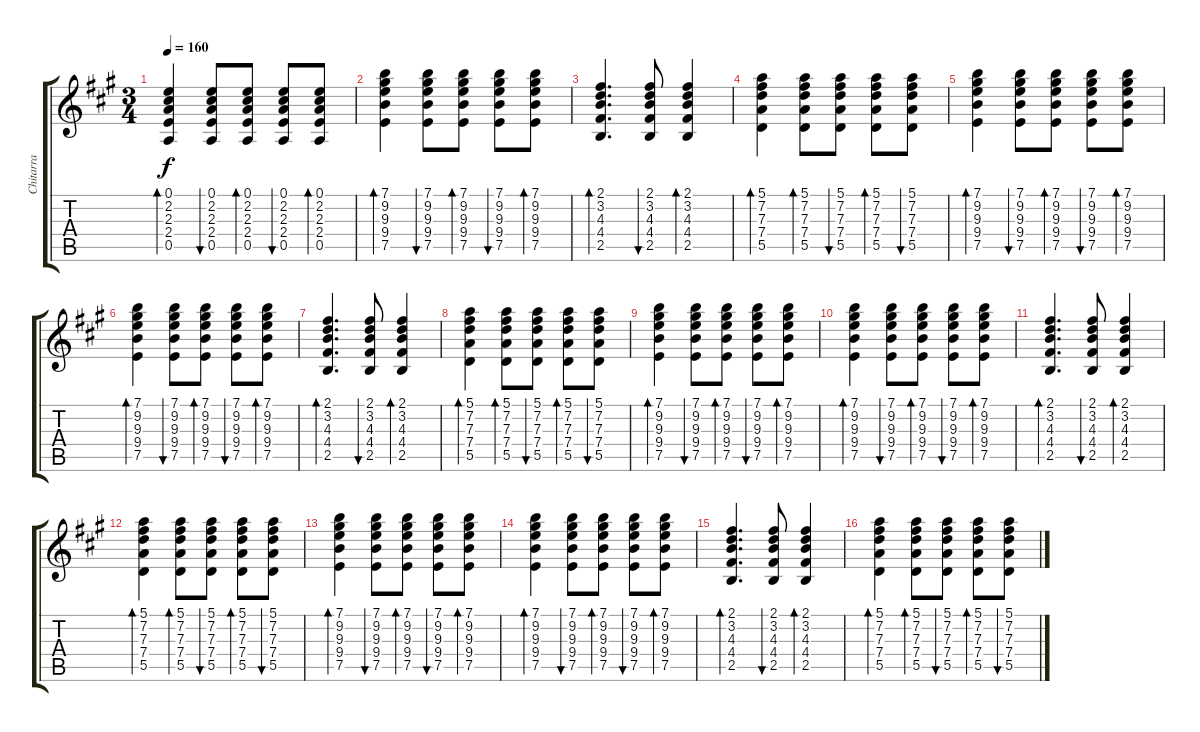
\track ("Chitarra" "Chitarra") {instrument acousticguitarsteel}
\staff {score tabs}
\tuning (E4 B3 G3 D3 A2 E2) {hide}
\ts (3 4)
\tempo 160
\clef g2
\ks a
(0.1 2.2 2.3 2.4 0.5).4{bd 120 dy f} (0.1 2.2 2.3 2.4 0.5).8{bu 30} (0.1 2.2 2.3 2.4 0.5).8{bd 30} (0.1 2.2 2.3 2.4 0.5).8{bu 30} (0.1 2.2 2.3 2.4 0.5).8{bd 30} |
(7.1 9.2 9.3 9.4 7.5).4{bd 120} (7.1 9.2 9.3 9.4 7.5).8{bu 30} (7.1 9.2 9.3 9.4 7.5).8{bd 30} (7.1 9.2 9.3 9.4 7.5).8{bu 30} (7.1 9.2 9.3 9.4 7.5).8{bd 30} |
(2.1 3.2 4.3 4.4 2.5).4{d bd 120} (2.1 3.2 4.3 4.4 2.5).8{bu 60} (2.1 3.2 4.3 4.4 2.5).4{bd 120} |
(5.1 7.2 7.3 7.4 5.5).4{bd 120} (5.1 7.2 7.3 7.4 5.5).8{bd 120} (5.1 7.2 7.3 7.4 5.5).8{bu 60} (5.1 7.2 7.3 7.4 5.5).8{bd 120} (5.1 7.2 7.3 7.4 5.5).8{bu 60} |
(7.1 9.2 9.3 9.4 7.5).4{bd 120} (7.1 9.2 9.3 9.4 7.5).8{bu 30} (7.1 9.2 9.3 9.4 7.5).8{bd 30} (7.1 9.2 9.3 9.4 7.5).8{bu 30} (7.1 9.2 9.3 9.4 7.5).8{bd 30} |
(7.1 9.2 9.3 9.4 7.5).4{bd 120} (7.1 9.2 9.3 9.4 7.5).8{bu 30} (7.1 9.2 9.3 9.4 7.5).8{bd 30} (7.1 9.2 9.3 9.4 7.5).8{bu 30} (7.1 9.2 9.3 9.4 7.5).8{bd 30} |
(2.1 3.2 4.3 4.4 2.5).4{d bd 120} (2.1 3.2 4.3 4.4 2.5).8{bu 60} (2.1 3.2 4.3 4.4 2.5).4{bd 120} |
(5.1 7.2 7.3 7.4 5.5).4{bd 120} (5.1 7.2 7.3 7.4 5.5).8{bd 120} (5.1 7.2 7.3 7.4 5.5).8{bu 60} (5.1 7.2 7.3 7.4 5.5).8{bd 120} (5.1 7.2 7.3 7.4 5.5).8{bu 60} |
(7.1 9.2 9.3 9.4 7.5).4{bd 120} (7.1 9.2 9.3 9.4 7.5).8{bu 30} (7.1 9.2 9.3 9.4 7.5).8{bd 30} (7.1 9.2 9.3 9.4 7.5).8{bu 30} (7.1 9.2 9.3 9.4 7.5).8{bd 30} |
(7.1 9.2 9.3 9.4 7.5).4{bd 120} (7.1 9.2 9.3 9.4 7.5).8{bu 30} (7.1 9.2 9.3 9.4 7.5).8{bd 30} (7.1 9.2 9.3 9.4 7.5).8{bu 30} (7.1 9.2 9.3 9.4 7.5).8{bd 30} |
(2.1 3.2 4.3 4.4 2.5).4{d bd 120} (2.1 3.2 4.3 4.4 2.5).8{bu 60} (2.1 3.2 4.3 4.4 2.5).4{bd 120} |
(5.1 7.2 7.3 7.4 5.5).4{bd 120} (5.1 7.2 7.3 7.4 5.5).8{bd 120} (5.1 7.2 7.3 7.4 5.5).8{bu 60} (5.1 7.2 7.3 7.4 5.5).8{bd 120} (5.1 7.2 7.3 7.4 5.5).8{bu 60} |
(7.1 9.2 9.3 9.4 7.5).4{bd 120} (7.1 9.2 9.3 9.4 7.5).8{bu 30} (7.1 9.2 9.3 9.4 7.5).8{bd 30} (7.1 9.2 9.3 9.4 7.5).8{bu 30} (7.1 9.2 9.3 9.4 7.5).8{bd 30} |
(7.1 9.2 9.3 9.4 7.5).4{bd 120} (7.1 9.2 9.3 9.4 7.5).8{bu 30} (7.1 9.2 9.3 9.4 7.5).8{bd 30} (7.1 9.2 9.3 9.4 7.5).8{bu 30} (7.1 9.2 9.3 9.4 7.5).8{bd 30} |
(2.1 3.2 4.3 4.4 2.5).4{d bd 120} (2.1 3.2 4.3 4.4 2.5).8{bu 60} (2.1 3.2 4.3 4.4 2.5).4{bd 120} |
(5.1 7.2 7.3 7.4 5.5).4{bd 120} (5.1 7.2 7.3 7.4 5.5).8{bd 120} (5.1 7.2 7.3 7.4 5.5).8{bu 60} (5.1 7.2 7.3 7.4 5.5).8{bd 120} (5.1 7.2 7.3 7.4 5.5).8{bu 60}
